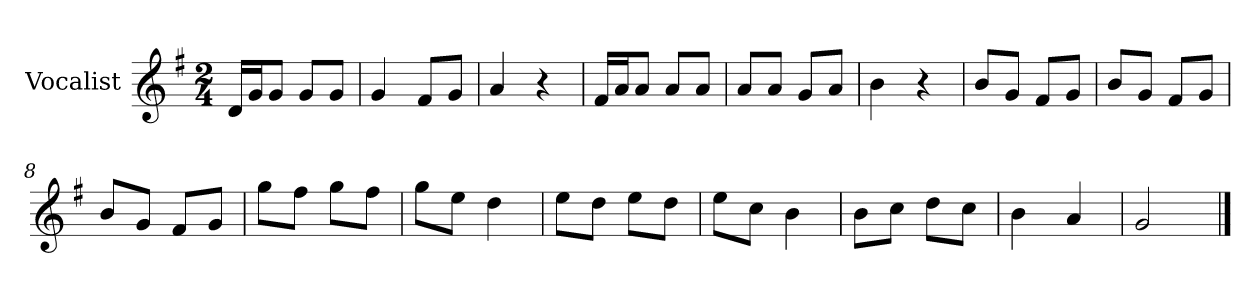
**kern
*part1
*staff1
*I"Vocalist
*k[f#]
*G:
*M2/4
=
16dLL
16gJ
8gJ
8gL
8gJ
=1
4g
8f#L
8gJ
=2
4a
4r
=3
16f#LL
16aJ
8aJ
8aL
8aJ
=4
8aL
8aJ
8gL
8aJ
=5
4b
4r
=6
8bL
8gJ
8f#L
8gJ
=7
8bL
8gJ
8f#L
8gJ
=8
8bL
8gJ
8f#L
8gJ
=9
8ggL
8ff#J
8ggL
8ff#J
=10
8ggL
8eeJ
4dd
=11
8eeL
8ddJ
8eeL
8ddJ
=12
8eeL
8ccJ
4b
=13
8bL
8ccJ
8ddL
8ccJ
=14
4b
4a
=15
2g
==
*-
